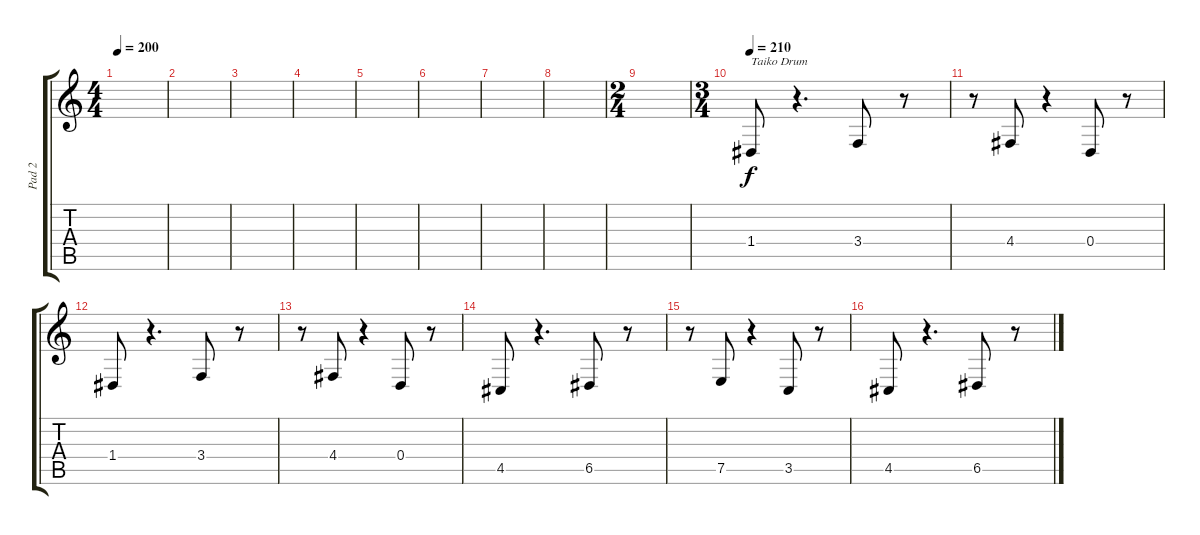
\track ("Pad 2" "Pad 2") {instrument pad2warm}
\staff {score tabs}
\tuning (E4 B3 G3 D3 A2 E2) {hide}
\ts (4 4)
\tempo 200
\clef g2
\ks c
|
|
|
|
|
|
|
|
\ts (2 4)
|
\ts (3 4)
\tempo 210
1.4.8{txt "Taiko Drum" volume 16 instrument taikodrum} r.4{d} 3.4.8 r.8 |
r.8 4.4.8 r.4 0.4.8 r.8 |
1.4.8 r.4{d} 3.4.8 r.8 |
r.8 4.4.8 r.4 0.4.8 r.8 |
4.5.8 r.4{d} 6.5.8 r.8 |
r.8 7.5.8 r.4 3.5.8 r.8 |
4.5.8 r.4{d} 6.5.8 r.8
